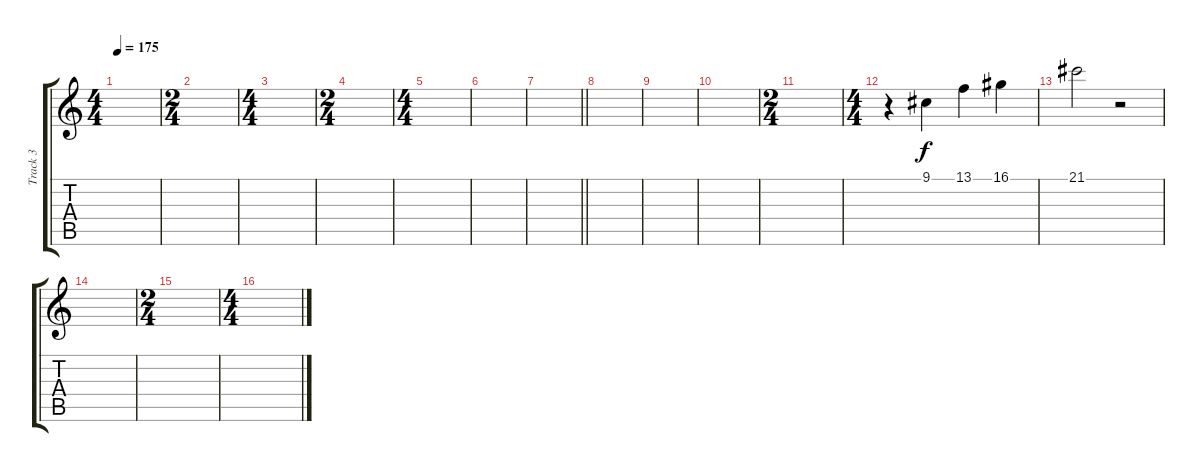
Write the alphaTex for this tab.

\track ("Track 3" "Track 3") {instrument lead2sawtooth}
\staff {score tabs}
\tuning (E4 B3 G3 D3 A2 E2) {hide}
\ts (4 4)
\tempo 175
\clef g2
\ks c
|
\ts (2 4)
|
\ts (4 4)
|
\ts (2 4)
|
\ts (4 4)
|
|
\barLineRight lightlight
|
|
|
|
\ts (2 4)
|
\ts (4 4)
r.4 9.1.4 13.1.4 16.1.4 |
21.1.2 r.2 |
|
\ts (2 4)
|
\ts (4 4)
